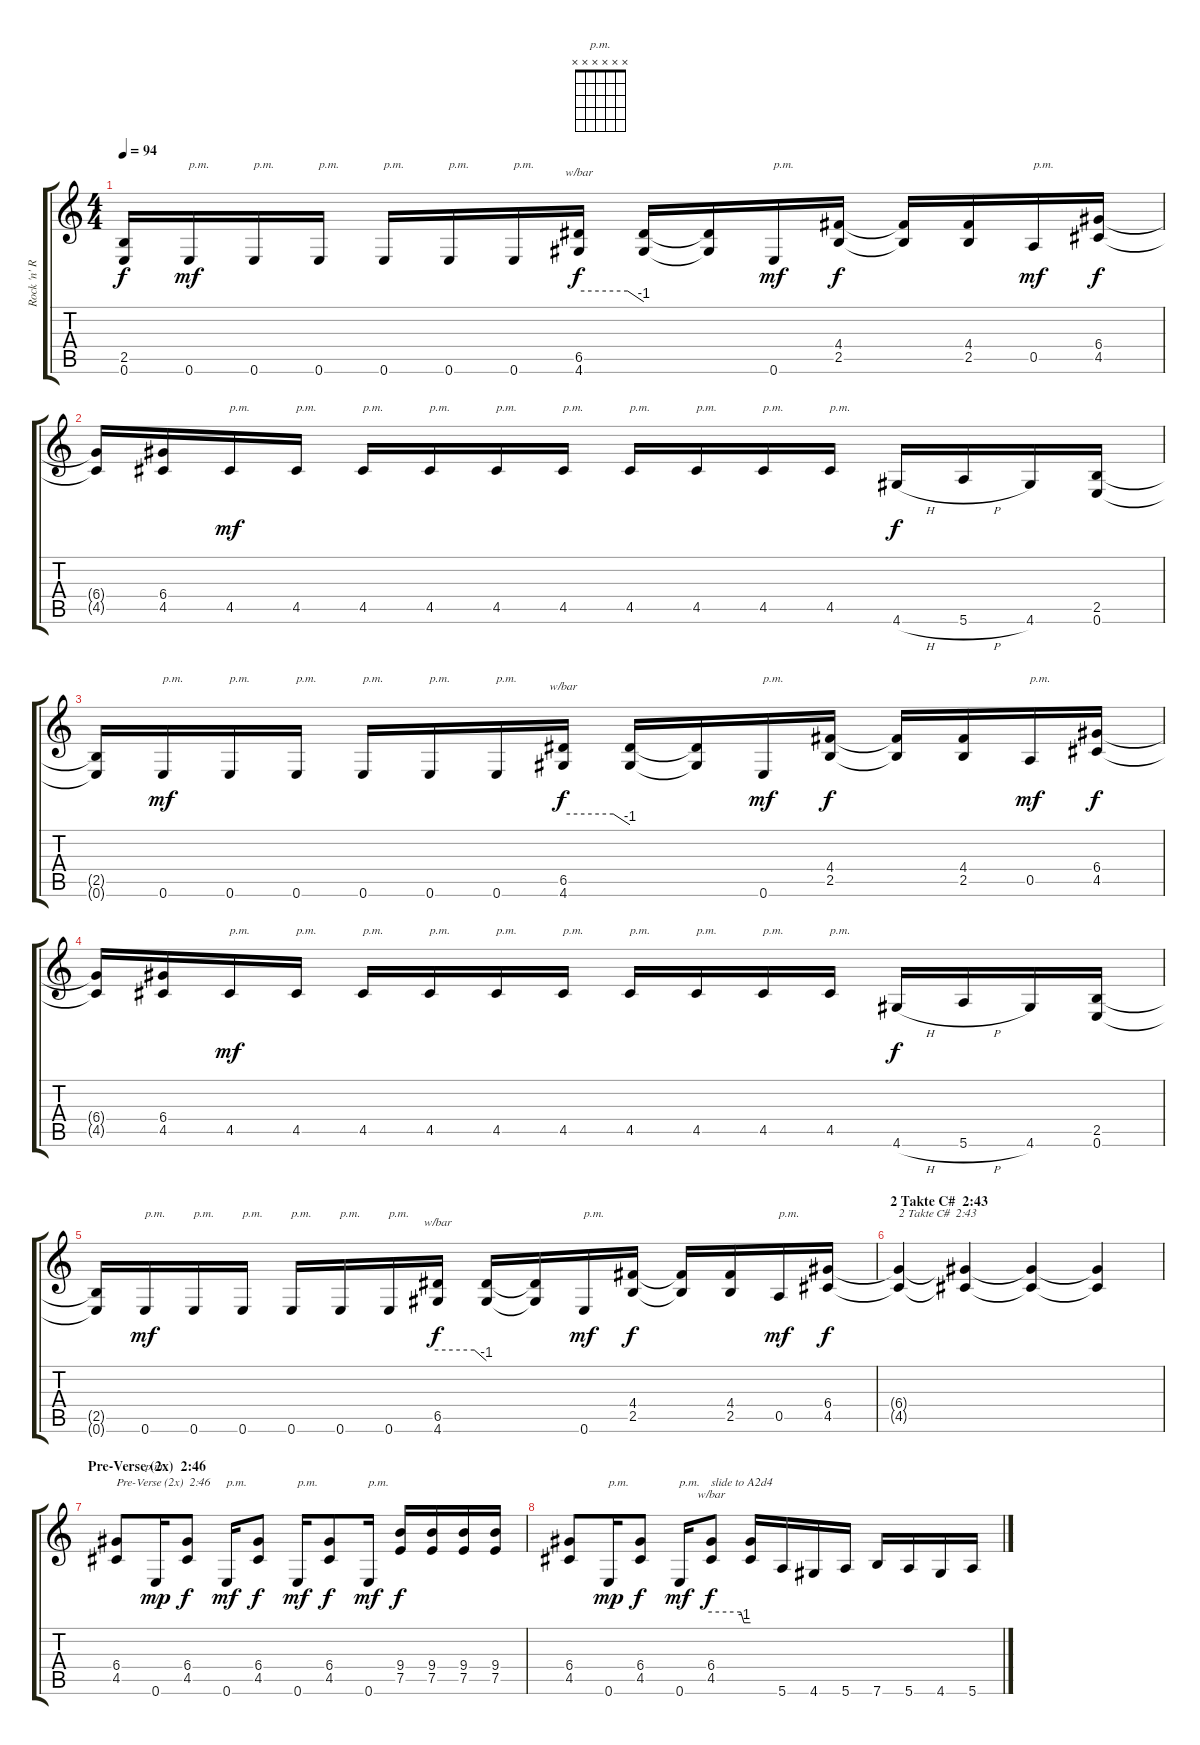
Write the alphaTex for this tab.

\track ("Rock 'n' Rolf (left Guitar)" "Rock 'n' R") {instrument distortionguitar}
\staff {score tabs}
\tuning (E4 B3 G3 D3 A2 E2) {hide}
\chord ("p.m." x x x x x x)
\ts (4 4)
\tempo 94
\clef g2
\ks c
(2.5{t} 0.6{t}).16{dy f} 0.6.16{txt "p.m." dy mf} 0.6.16{txt "p.m."} 0.6.16{txt "p.m."} 0.6.16{txt "p.m."} 0.6.16{txt "p.m."} 0.6.16{txt "p.m."} (6.5 4.6).16{tbe (custom default 0 0 45 0 60 -4) dy f} (6.5{t} 4.6{t}).16 (6.5{t} 4.6{t}).16 0.6.16{txt "p.m." dy mf} (4.4 2.5).16{dy f} (4.4{t} 2.5{t}).16 (4.4 2.5).16 0.5.16{txt "p.m." dy mf} (6.4 4.5).16{dy f} |
(6.4{t} 4.5{t}).16 (6.4 4.5).16 4.5.16{txt "p.m." dy mf} 4.5.16{txt "p.m."} 4.5.16{txt "p.m."} 4.5.16{txt "p.m."} 4.5.16{txt "p.m."} 4.5.16{txt "p.m."} 4.5.16{txt "p.m."} 4.5.16{txt "p.m."} 4.5.16{txt "p.m."} 4.5.16{txt "p.m."} 4.6{h}.16{dy f} 5.6{h}.16 4.6.16 (2.5 0.6).16 |
(2.5{t} 0.6{t}).16 0.6.16{txt "p.m." dy mf} 0.6.16{txt "p.m."} 0.6.16{txt "p.m."} 0.6.16{txt "p.m."} 0.6.16{txt "p.m."} 0.6.16{txt "p.m."} (6.5 4.6).16{tbe (custom default 0 0 45 0 60 -4) dy f} (6.5{t} 4.6{t}).16 (6.5{t} 4.6{t}).16 0.6.16{txt "p.m." dy mf} (4.4 2.5).16{dy f} (4.4{t} 2.5{t}).16 (4.4 2.5).16 0.5.16{txt "p.m." dy mf} (6.4 4.5).16{dy f} |
(6.4{t} 4.5{t}).16 (6.4 4.5).16 4.5.16{txt "p.m." dy mf} 4.5.16{txt "p.m."} 4.5.16{txt "p.m."} 4.5.16{txt "p.m."} 4.5.16{txt "p.m."} 4.5.16{txt "p.m."} 4.5.16{txt "p.m."} 4.5.16{txt "p.m."} 4.5.16{txt "p.m."} 4.5.16{txt "p.m."} 4.6{h}.16{dy f} 5.6{h}.16 4.6.16 (2.5 0.6).16 |
(2.5{t} 0.6{t}).16 0.6.16{txt "p.m." dy mf} 0.6.16{txt "p.m."} 0.6.16{txt "p.m."} 0.6.16{txt "p.m."} 0.6.16{txt "p.m."} 0.6.16{txt "p.m."} (6.5 4.6).16{tbe (custom default 0 0 45 0 60 -4) dy f} (6.5{t} 4.6{t}).16 (6.5{t} 4.6{t}).16 0.6.16{txt "p.m." dy mf} (4.4 2.5).16{dy f} (4.4{t} 2.5{t}).16 (4.4 2.5).16 0.5.16{txt "p.m." dy mf} (6.4 4.5).16{dy f} |
\section ("" "2 Takte C#  2:43")
(6.4{t} 4.5{t}).4{txt "2 Takte C#  2:43"} (6.4{t} 4.5{t}).4 (6.4{t} 4.5{t}).4 (6.4{t} 4.5{t}).4 |
\section ("" "Pre-Verse (2x)  2:46")
(6.4 4.5).8{txt "Pre-Verse (2x)  2:46"} 0.6.16{ch "p.m." dy mp} (6.4 4.5).8{dy f} 0.6.16{txt "p.m." dy mf} (6.4 4.5).8{dy f} 0.6.16{txt "p.m." dy mf} (6.4 4.5).8{dy f} 0.6.16{txt "p.m." dy mf} (9.4 7.5).16{dy f} (9.4 7.5).16 (9.4 7.5).16 (9.4 7.5).16 |
(6.4 4.5).8 0.6.16{txt "p.m." dy mp} (6.4 4.5).8{dy f} 0.6.16{txt "p.m." dy mf} (6.4 4.5).8{tbe (custom default 0 0 45 0 50 -4 60 -4) txt "slide to A2d4" dy f} (6.4{t} 4.5{t}).16 5.6.16 4.6.16 5.6.16 7.6.16 5.6.16 4.6.16 5.6.16
